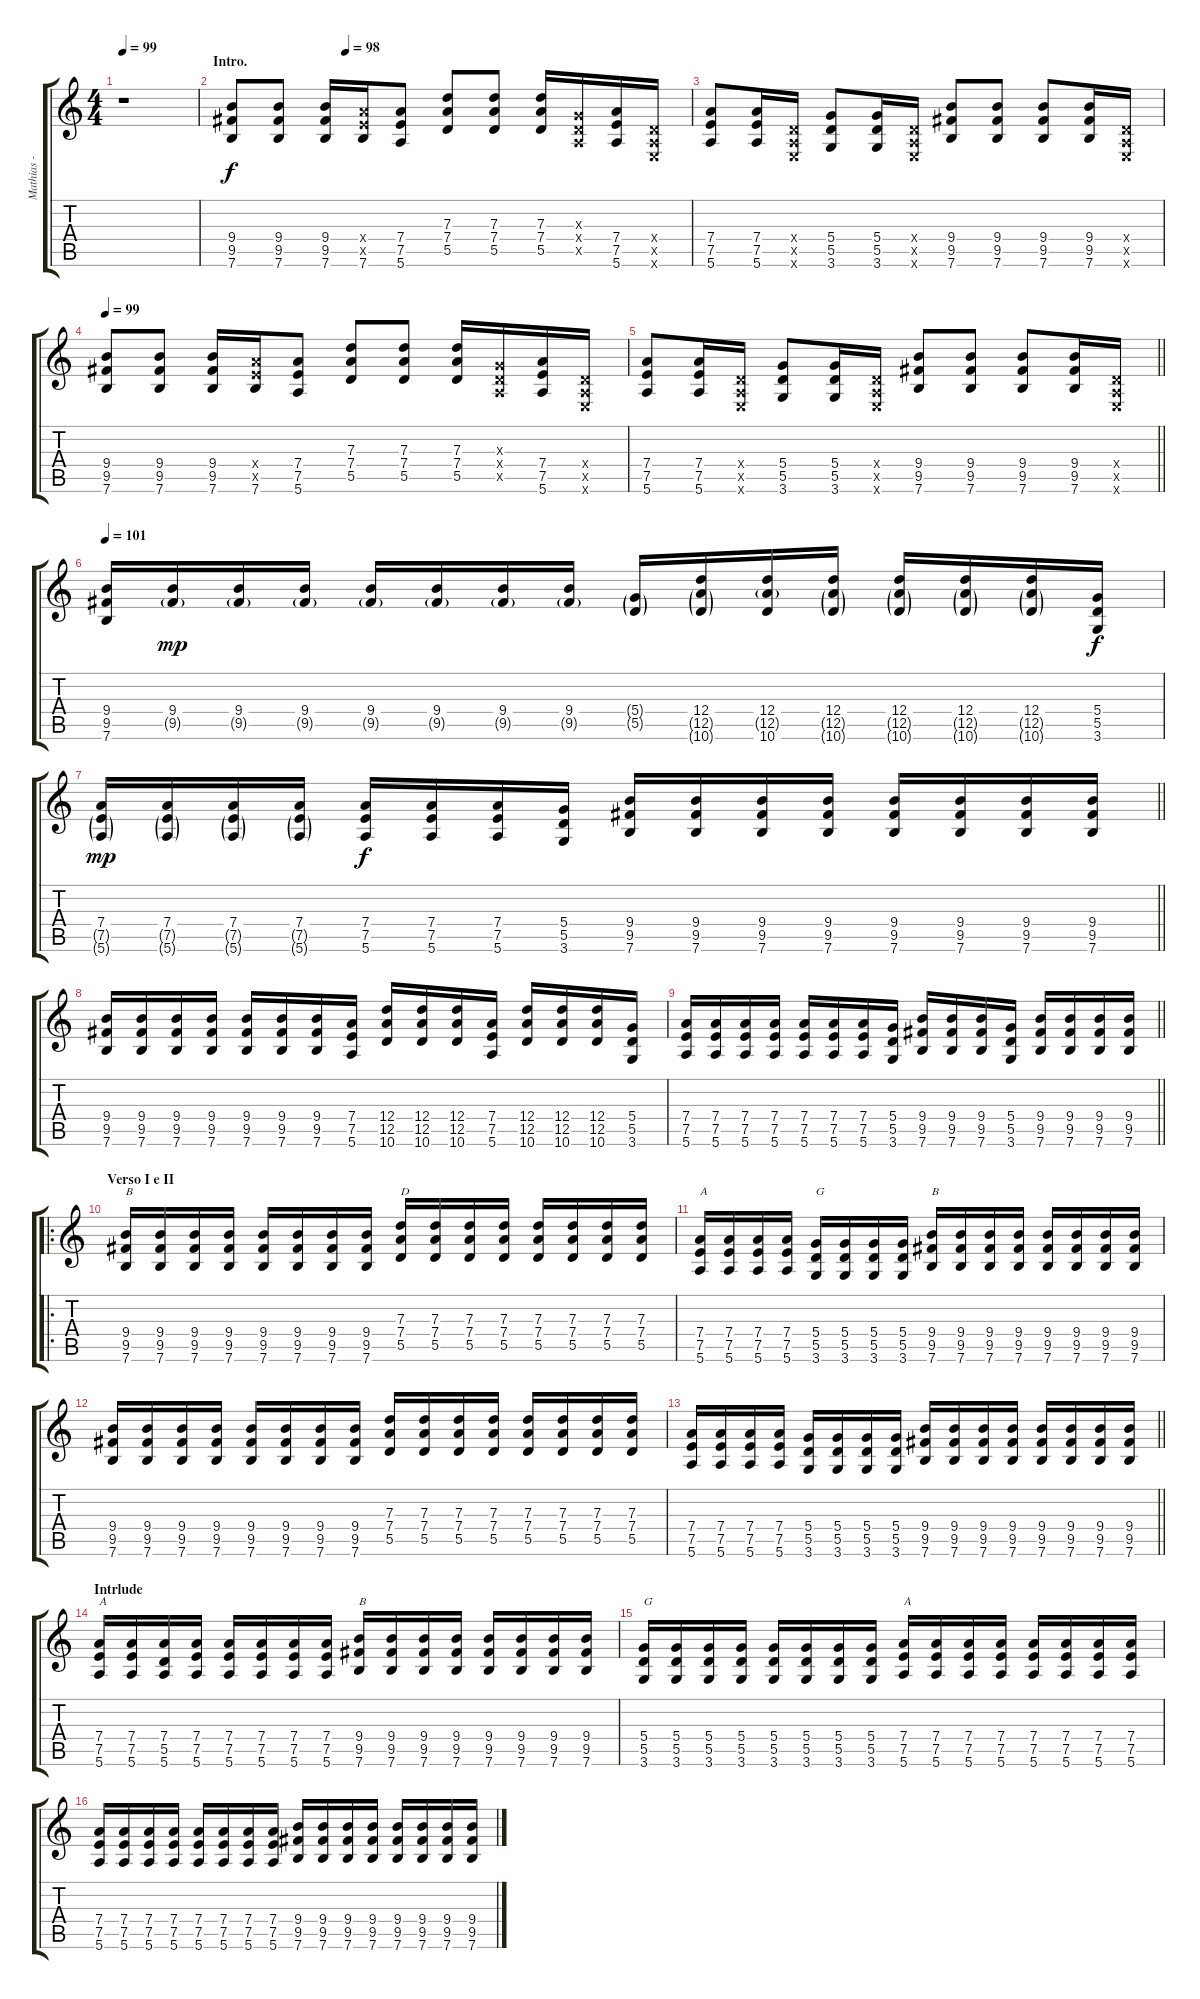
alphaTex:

\track ("Mathias - Left Guitar" "Mathias - ") {instrument overdrivenguitar}
\staff {score tabs}
\tuning (E4 B3 G3 D3 A2 E2) {hide}
\ts (4 4)
\tempo 99
\tempo 95
\tempo 99
\clef g2
\ks c
r.1{dy f instrument overdrivenguitar} |
\section ("" "Intro.")
\tempo (98 0.25)
(9.4 9.5 7.6).8 (9.4 9.5 7.6).8 (9.4 9.5 7.6).16 (7.4{x} 7.5{x} 7.6).16 (7.4 7.5 5.6).8 (7.3 7.4 5.5).8 (7.3 7.4 5.5).8 (7.3 7.4 5.5).16 (0.3{x} 0.4{x} 0.5{x}).16 (7.4 7.5 5.6).16 (0.4{x} 0.5{x} 0.6{x}).16 |
(7.4 7.5 5.6).8 (7.4 7.5 5.6).16 (0.4{x} 0.5{x} 0.6{x}).16 (5.4 5.5 3.6).8 (5.4 5.5 3.6).16 (0.4{x} 0.5{x} 0.6{x}).16 (9.4 9.5 7.6).8 (9.4 9.5 7.6).8 (9.4 9.5 7.6).8 (9.4 9.5 7.6).16 (0.4{x} 0.5{x} 0.6{x}).16 |
\tempo 99
(9.4 9.5 7.6).8 (9.4 9.5 7.6).8 (9.4 9.5 7.6).16 (7.4{x} 7.5{x} 7.6).16 (7.4 7.5 5.6).8 (7.3 7.4 5.5).8 (7.3 7.4 5.5).8 (7.3 7.4 5.5).16 (0.3{x} 0.4{x} 0.5{x}).16 (7.4 7.5 5.6).16 (0.4{x} 0.5{x} 0.6{x}).16 |
\barLineRight lightlight
(7.4 7.5 5.6).8 (7.4 7.5 5.6).16 (0.4{x} 0.5{x} 0.6{x}).16 (5.4 5.5 3.6).8 (5.4 5.5 3.6).16 (0.4{x} 0.5{x} 0.6{x}).16 (9.4 9.5 7.6).8 (9.4 9.5 7.6).8 (9.4 9.5 7.6).8 (9.4 9.5 7.6).16 (0.4{x} 0.5{x} 0.6{x}).16 |
\tempo 101
(9.4 9.5 7.6).16 (9.4 9.5{g}).16{dy mp} (9.4 9.5{g}).16 (9.4 9.5{g}).16 (9.4 9.5{g}).16 (9.4 9.5{g}).16 (9.4 9.5{g}).16 (9.4 9.5{g}).16 (5.4{g} 5.5{g}).16 (12.4 12.5{g} 10.6{g}).16 (12.4 12.5{g} 10.6).16 (12.4 12.5{g} 10.6{g}).16 (12.4 12.5{g} 10.6{g}).16 (12.4 12.5{g} 10.6{g}).16 (12.4 12.5{g} 10.6{g}).16 (5.4 5.5 3.6).16{dy f} |
\barLineRight lightlight
(7.4 7.5{g} 5.6{g}).16{dy mp} (7.4 7.5{g} 5.6{g}).16 (7.4 7.5{g} 5.6{g}).16 (7.4 7.5{g} 5.6{g}).16 (7.4 7.5 5.6).16{dy f} (7.4 7.5 5.6).16 (7.4 7.5 5.6).16 (5.4 5.5 3.6).16 (9.4 9.5 7.6).16 (9.4 9.5 7.6).16 (9.4 9.5 7.6).16 (9.4 9.5 7.6).16 (9.4 9.5 7.6).16 (9.4 9.5 7.6).16 (9.4 9.5 7.6).16 (9.4 9.5 7.6).16 |
(9.4 9.5 7.6).16 (9.4 9.5 7.6).16 (9.4 9.5 7.6).16 (9.4 9.5 7.6).16 (9.4 9.5 7.6).16 (9.4 9.5 7.6).16 (9.4 9.5 7.6).16 (7.4 7.5 5.6).16 (12.4 12.5 10.6).16 (12.4 12.5 10.6).16 (12.4 12.5 10.6).16 (7.4 7.5 5.6).16 (12.4 12.5 10.6).16 (12.4 12.5 10.6).16 (12.4 12.5 10.6).16 (5.4 5.5 3.6).16 |
\barLineRight lightlight
(7.4 7.5 5.6).16 (7.4 7.5 5.6).16 (7.4 7.5 5.6).16 (7.4 7.5 5.6).16 (7.4 7.5 5.6).16 (7.4 7.5 5.6).16 (7.4 7.5 5.6).16 (5.4 5.5 3.6).16 (9.4 9.5 7.6).16 (9.4 9.5 7.6).16 (9.4 9.5 7.6).16 (5.4 5.5 3.6).16 (9.4 9.5 7.6).16 (9.4 9.5 7.6).16 (9.4 9.5 7.6).16 (9.4 9.5 7.6).16 |
\ro
\section ("" "Verso I e II")
(9.4 9.5 7.6).16{txt "B"} (9.4 9.5 7.6).16 (9.4 9.5 7.6).16 (9.4 9.5 7.6).16 (9.4 9.5 7.6).16 (9.4 9.5 7.6).16 (9.4 9.5 7.6).16 (9.4 9.5 7.6).16 (7.3 7.4 5.5).16{txt "D"} (7.3 7.4 5.5).16 (7.3 7.4 5.5).16 (7.3 7.4 5.5).16 (7.3 7.4 5.5).16 (7.3 7.4 5.5).16 (7.3 7.4 5.5).16 (7.3 7.4 5.5).16 |
(7.4 7.5 5.6).16{txt "A"} (7.4 7.5 5.6).16 (7.4 7.5 5.6).16 (7.4 7.5 5.6).16 (5.4 5.5 3.6).16{txt "G"} (5.4 5.5 3.6).16 (5.4 5.5 3.6).16 (5.4 5.5 3.6).16 (9.4 9.5 7.6).16{txt "B"} (9.4 9.5 7.6).16 (9.4 9.5 7.6).16 (9.4 9.5 7.6).16 (9.4 9.5 7.6).16 (9.4 9.5 7.6).16 (9.4 9.5 7.6).16 (9.4 9.5 7.6).16 |
(9.4 9.5 7.6).16 (9.4 9.5 7.6).16 (9.4 9.5 7.6).16 (9.4 9.5 7.6).16 (9.4 9.5 7.6).16 (9.4 9.5 7.6).16 (9.4 9.5 7.6).16 (9.4 9.5 7.6).16 (7.3 7.4 5.5).16 (7.3 7.4 5.5).16 (7.3 7.4 5.5).16 (7.3 7.4 5.5).16 (7.3 7.4 5.5).16 (7.3 7.4 5.5).16 (7.3 7.4 5.5).16 (7.3 7.4 5.5).16 |
\barLineRight lightlight
(7.4 7.5 5.6).16 (7.4 7.5 5.6).16 (7.4 7.5 5.6).16 (7.4 7.5 5.6).16 (5.4 5.5 3.6).16 (5.4 5.5 3.6).16 (5.4 5.5 3.6).16 (5.4 5.5 3.6).16 (9.4 9.5 7.6).16 (9.4 9.5 7.6).16 (9.4 9.5 7.6).16 (9.4 9.5 7.6).16 (9.4 9.5 7.6).16 (9.4 9.5 7.6).16 (9.4 9.5 7.6).16 (9.4 9.5 7.6).16 |
\section ("" "Intrlude")
(7.4 7.5 5.6).16{txt "A"} (7.4 7.5 5.6).16 (7.4 5.5 5.6).16 (7.4 7.5 5.6).16 (7.4 7.5 5.6).16 (7.4 7.5 5.6).16 (7.4 7.5 5.6).16 (7.4 7.5 5.6).16 (9.4 9.5 7.6).16{txt "B"} (9.4 9.5 7.6).16 (9.4 9.5 7.6).16 (9.4 9.5 7.6).16 (9.4 9.5 7.6).16 (9.4 9.5 7.6).16 (9.4 9.5 7.6).16 (9.4 9.5 7.6).16 |
(5.4 5.5 3.6).16{txt "G"} (5.4 5.5 3.6).16 (5.4 5.5 3.6).16 (5.4 5.5 3.6).16 (5.4 5.5 3.6).16 (5.4 5.5 3.6).16 (5.4 5.5 3.6).16 (5.4 5.5 3.6).16 (7.4 7.5 5.6).16{txt "A"} (7.4 7.5 5.6).16 (7.4 7.5 5.6).16 (7.4 7.5 5.6).16 (7.4 7.5 5.6).16 (7.4 7.5 5.6).16 (7.4 7.5 5.6).16 (7.4 7.5 5.6).16 |
(7.4 7.5 5.6).16 (7.4 7.5 5.6).16 (7.4 7.5 5.6).16 (7.4 7.5 5.6).16 (7.4 7.5 5.6).16 (7.4 7.5 5.6).16 (7.4 7.5 5.6).16 (7.4 7.5 5.6).16 (9.4 9.5 7.6).16 (9.4 9.5 7.6).16 (9.4 9.5 7.6).16 (9.4 9.5 7.6).16 (9.4 9.5 7.6).16 (9.4 9.5 7.6).16 (9.4 9.5 7.6).16 (9.4 9.5 7.6).16
